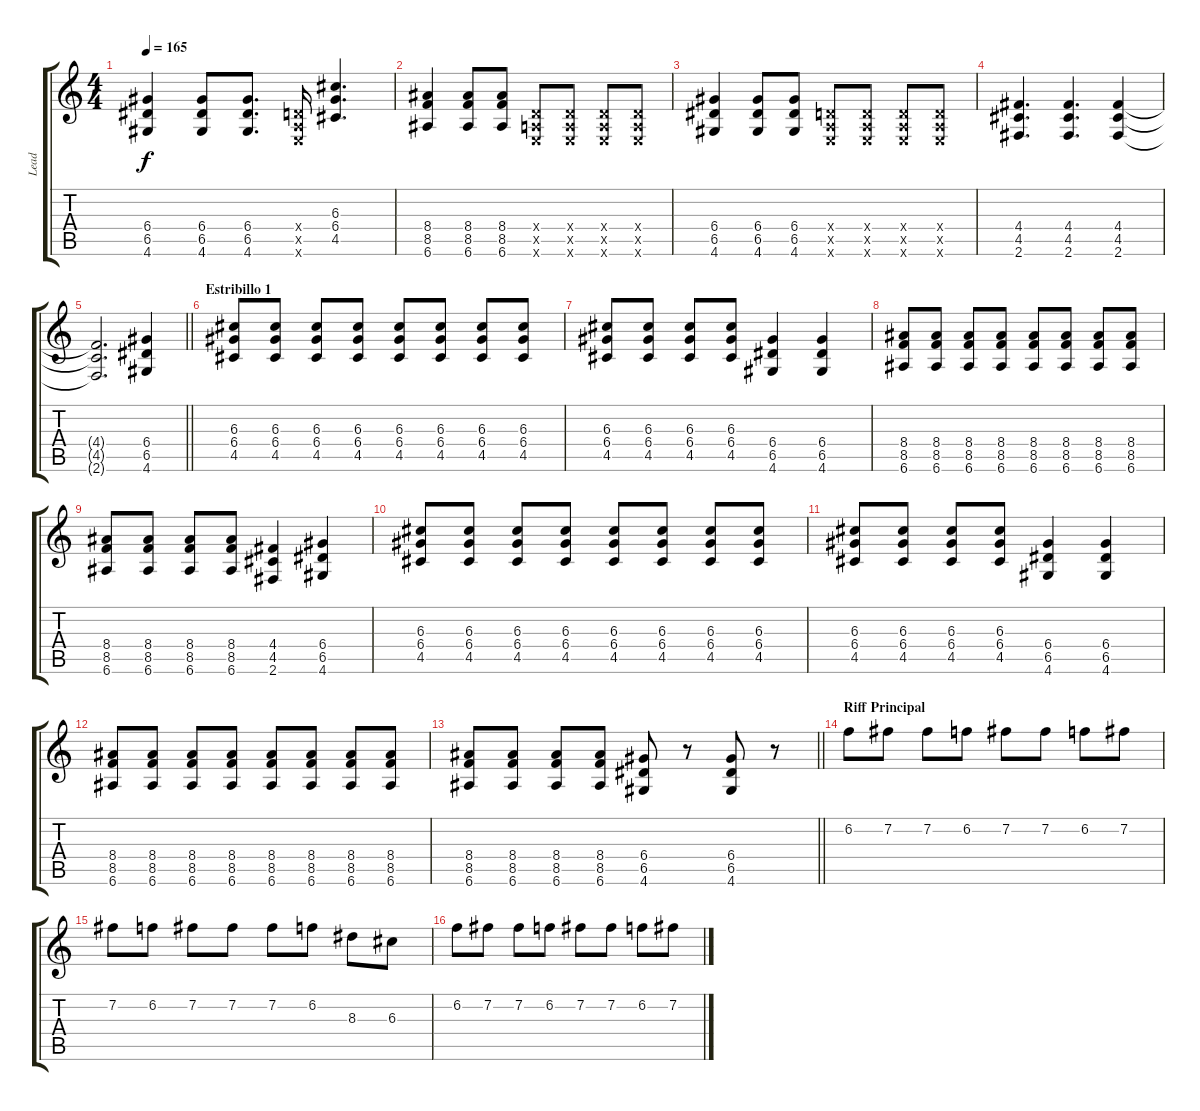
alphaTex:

\track ("Lead" "Lead") {instrument distortionguitar}
\staff {score tabs}
\tuning (E4 B3 G3 D3 A2 E2) {hide}
\ts (4 4)
\tempo 165
\clef g2
\ks c
(6.4 6.5 4.6).4{dy f} (6.4 6.5 4.6).8 (6.4 6.5 4.6).8{d} (0.4{x} 0.5{x} 0.6{x}).16 (6.3 6.4 4.5).4{d} |
(8.4 8.5 6.6).4 (8.4 8.5 6.6).8 (8.4 8.5 6.6).8 (0.4{x} 0.5{x} 0.6{x}).8 (0.4{x} 0.5{x} 0.6{x}).8 (0.4{x} 0.5{x} 0.6{x}).8 (0.4{x} 0.5{x} 0.6{x}).8 |
(6.4 6.5 4.6).4 (6.4 6.5 4.6).8 (6.4 6.5 4.6).8 (0.4{x} 0.5{x} 0.6{x}).8 (0.4{x} 0.5{x} 0.6{x}).8 (0.4{x} 0.5{x} 0.6{x}).8 (0.4{x} 0.5{x} 0.6{x}).8 |
(4.4 4.5 2.6).4{d} (4.4 4.5 2.6).4{d} (4.4 4.5 2.6).4 |
\barLineRight lightlight
(4.4{t} 4.5{t} 2.6{t}).2{d} (6.4 6.5 4.6).4 |
\section ("" "Estribillo 1")
(6.3 6.4 4.5).8 (6.3 6.4 4.5).8 (6.3 6.4 4.5).8 (6.3 6.4 4.5).8 (6.3 6.4 4.5).8 (6.3 6.4 4.5).8 (6.3 6.4 4.5).8 (6.3 6.4 4.5).8 |
(6.3 6.4 4.5).8 (6.3 6.4 4.5).8 (6.3 6.4 4.5).8 (6.3 6.4 4.5).8 (6.4 6.5 4.6).4 (6.4 6.5 4.6).4 |
(8.4 8.5 6.6).8 (8.4 8.5 6.6).8 (8.4 8.5 6.6).8 (8.4 8.5 6.6).8 (8.4 8.5 6.6).8 (8.4 8.5 6.6).8 (8.4 8.5 6.6).8 (8.4 8.5 6.6).8 |
(8.4 8.5 6.6).8 (8.4 8.5 6.6).8 (8.4 8.5 6.6).8 (8.4 8.5 6.6).8 (4.4 4.5 2.6).4 (6.4 6.5 4.6).4 |
(6.3 6.4 4.5).8 (6.3 6.4 4.5).8 (6.3 6.4 4.5).8 (6.3 6.4 4.5).8 (6.3 6.4 4.5).8 (6.3 6.4 4.5).8 (6.3 6.4 4.5).8 (6.3 6.4 4.5).8 |
(6.3 6.4 4.5).8 (6.3 6.4 4.5).8 (6.3 6.4 4.5).8 (6.3 6.4 4.5).8 (6.4 6.5 4.6).4 (6.4 6.5 4.6).4 |
(8.4 8.5 6.6).8 (8.4 8.5 6.6).8 (8.4 8.5 6.6).8 (8.4 8.5 6.6).8 (8.4 8.5 6.6).8 (8.4 8.5 6.6).8 (8.4 8.5 6.6).8 (8.4 8.5 6.6).8 |
\barLineRight lightlight
(8.4 8.5 6.6).8 (8.4 8.5 6.6).8 (8.4 8.5 6.6).8 (8.4 8.5 6.6).8 (6.4 6.5 4.6).8 r.8 (6.4 6.5 4.6).8 r.8 |
\section ("" "Riff Principal")
6.2.8 7.2.8 7.2.8 6.2.8 7.2.8 7.2.8 6.2.8 7.2.8 |
7.2.8 6.2.8 7.2.8 7.2.8 7.2.8 6.2.8 8.3.8 6.3.8 |
6.2.8 7.2.8 7.2.8 6.2.8 7.2.8 7.2.8 6.2.8 7.2.8
